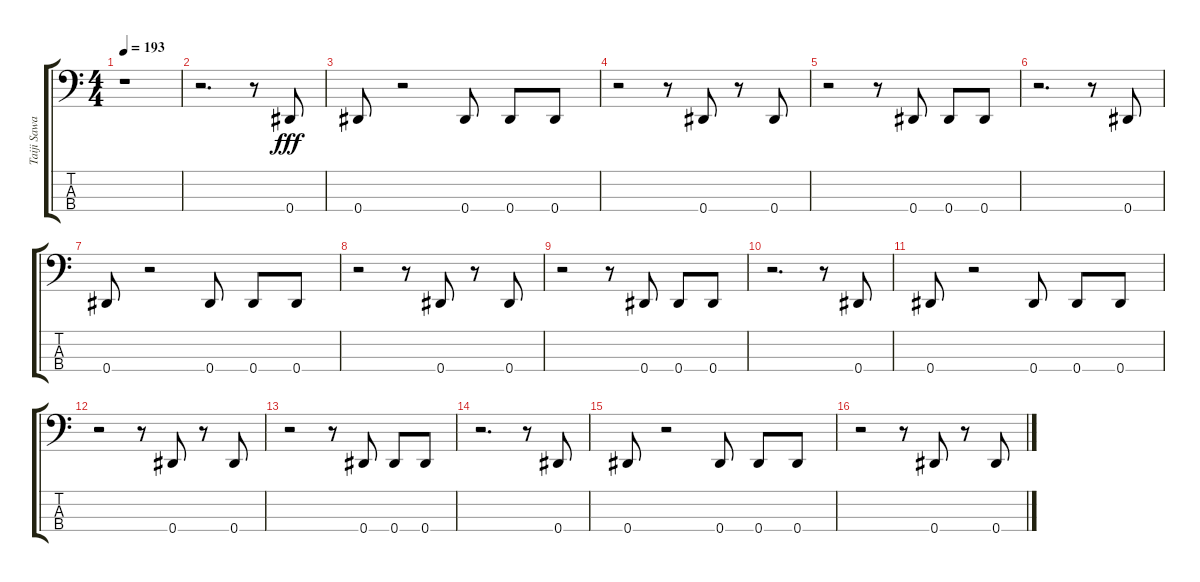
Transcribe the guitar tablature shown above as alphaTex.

\track ("Taiji Sawada (Taiji)" "Taiji Sawa") {instrument electricbasspick}
\staff {score tabs}
\tuning (Gb2 Db2 Ab1 Eb1) {hide}
\ts (4 4)
\tempo 193
\clef f4
\ks c
r.1{dy fff instrument electricbasspick} |
r.2{d} r.8 0.4.8 |
0.4.8 r.2 0.4.8 0.4.8 0.4.8 |
r.2 r.8 0.4.8 r.8 0.4.8 |
r.2 r.8 0.4.8 0.4.8 0.4.8 |
r.2{d} r.8 0.4.8 |
0.4.8 r.2 0.4.8 0.4.8 0.4.8 |
r.2 r.8 0.4.8 r.8 0.4.8 |
r.2 r.8 0.4.8 0.4.8 0.4.8 |
r.2{d} r.8 0.4.8 |
0.4.8 r.2 0.4.8 0.4.8 0.4.8 |
r.2 r.8 0.4.8 r.8 0.4.8 |
r.2 r.8 0.4.8 0.4.8 0.4.8 |
r.2{d} r.8 0.4.8 |
0.4.8 r.2 0.4.8 0.4.8 0.4.8 |
r.2 r.8 0.4.8 r.8 0.4.8
